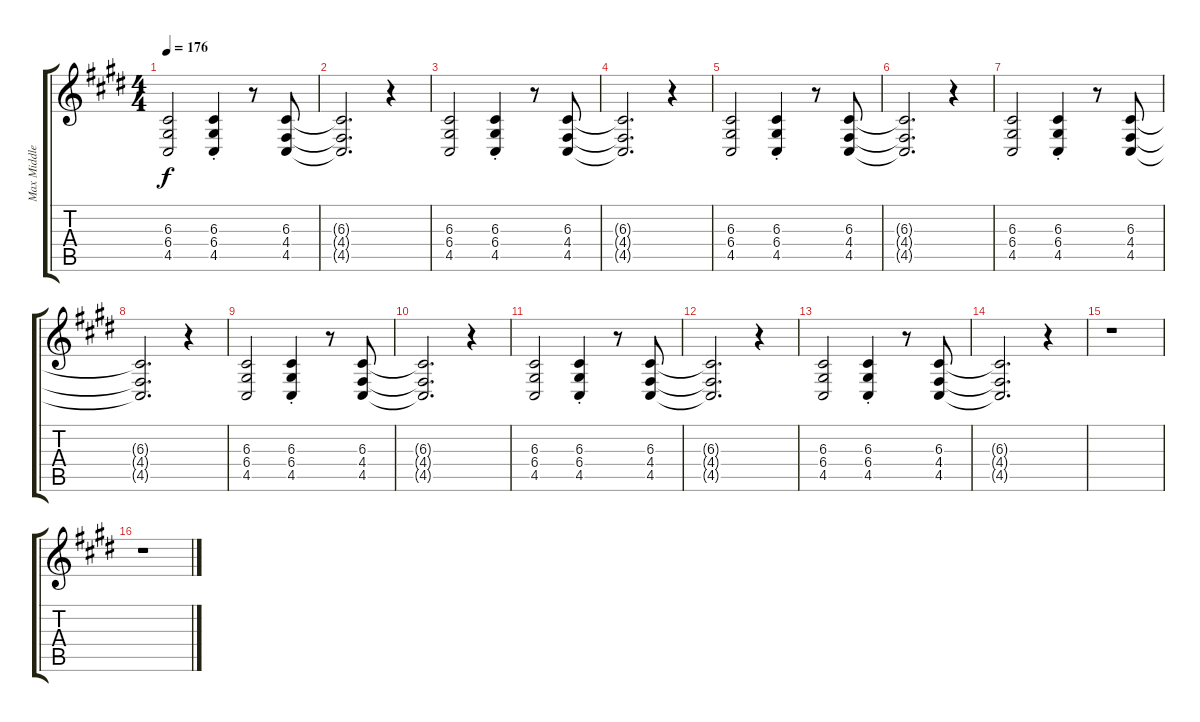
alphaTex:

\track ("Max Middleton Grand Piano" "Max Middle") {instrument brightacousticpiano}
\staff {score tabs}
\tuning (E4 B3 G3 D3 A2 E2) {hide}
\ts (4 4)
\tempo 176
\clef g2
\ks e
(6.3 6.4 4.5).2{dy f} (6.3{st} 6.4{st} 4.5{st}).4 r.8 (6.3 4.4 4.5).8 |
(6.3{t} 4.4{t} 4.5{t}).2{d} r.4 |
(6.3 6.4 4.5).2 (6.3{st} 6.4{st} 4.5{st}).4 r.8 (6.3 4.4 4.5).8 |
(6.3{t} 4.4{t} 4.5{t}).2{d} r.4 |
(6.3 6.4 4.5).2 (6.3{st} 6.4{st} 4.5{st}).4 r.8 (6.3 4.4 4.5).8 |
(6.3{t} 4.4{t} 4.5{t}).2{d} r.4 |
(6.3 6.4 4.5).2 (6.3{st} 6.4{st} 4.5{st}).4 r.8 (6.3 4.4 4.5).8 |
(6.3{t} 4.4{t} 4.5{t}).2{d} r.4 |
(6.3 6.4 4.5).2 (6.3{st} 6.4{st} 4.5{st}).4 r.8 (6.3 4.4 4.5).8 |
(6.3{t} 4.4{t} 4.5{t}).2{d} r.4 |
(6.3 6.4 4.5).2 (6.3{st} 6.4{st} 4.5{st}).4 r.8 (6.3 4.4 4.5).8 |
(6.3{t} 4.4{t} 4.5{t}).2{d} r.4 |
(6.3 6.4 4.5).2 (6.3{st} 6.4{st} 4.5{st}).4 r.8 (6.3 4.4 4.5).8 |
(6.3{t} 4.4{t} 4.5{t}).2{d} r.4 |
r.1 |
r.1
